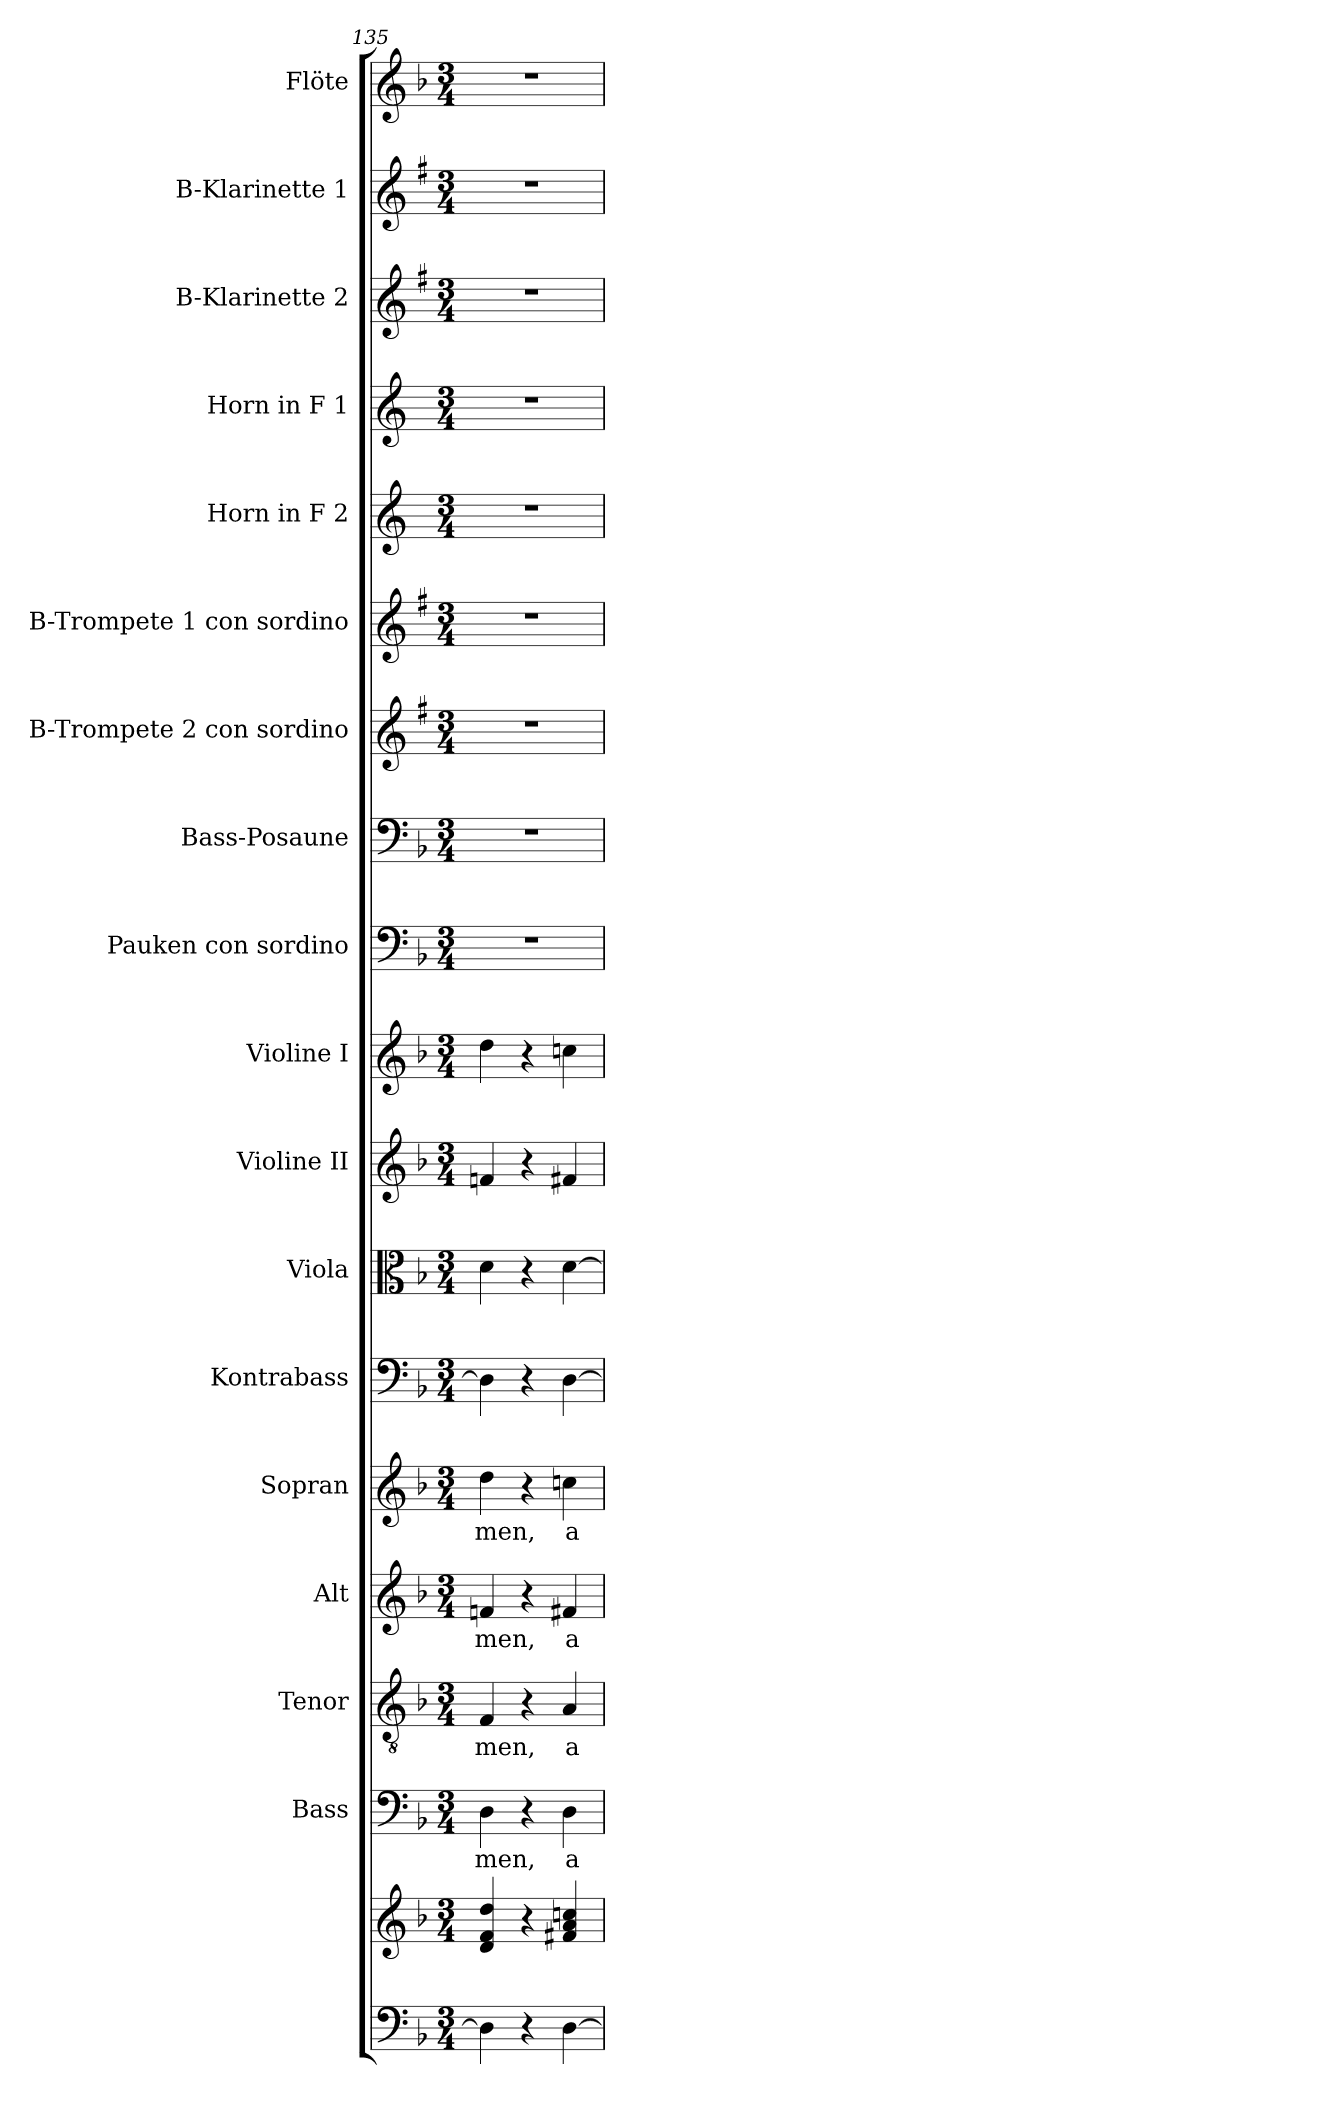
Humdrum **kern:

**kern	**kern	**kern	**text	**kern	**text	**kern	**text	**kern	**text	**kern	**kern	**kern	**kern	**kern	**kern	**kern	**kern	**kern	**kern	**kern	**kern	**kern
*part18	*part18	*part17	*part17	*part16	*part16	*part15	*part15	*part14	*part14	*part13	*part12	*part11	*part10	*part9	*part8	*part7	*part6	*part5	*part4	*part3	*part2	*part1
*staff19	*staff18	*staff17	*staff17	*staff16	*staff16	*staff15	*staff15	*staff14	*staff14	*staff13	*staff12	*staff11	*staff10	*staff9	*staff8	*staff7	*staff6	*staff5	*staff4	*staff3	*staff2	*staff1
*	*	*I"Bass	*	*I"Tenor	*	*I"Alt	*	*I"Sopran	*	*I"Kontrabass	*I"Viola	*I"Violine II	*I"Violine I	*I"Pauken con sordino	*I"Bass-Posaune	*I"B-Trompete 2 con sordino	*I"B-Trompete 1 con sordino	*I"Horn in F 2	*I"Horn in F 1	*I"B-Klarinette 2	*I"B-Klarinette 1	*I"Flöte
*	*	*I'B.	*	*I'T.	*	*I'A.	*	*I'S.	*	*I'Kb.	*I'Vla.	*I'Vl. II	*I'Vl. I	*I'Pk.	*I'B. Pos.	*I'B Trp. 2	*I'B Trp. 1	*	*	*I'B Kl. 2	*I'B Kl. 1	*I'Fl.
*clefF4	*clefG2	*clefF4	*	*clefGv2	*	*clefG2	*	*clefG2	*	*clefF4	*clefC3	*clefG2	*clefG2	*clefF4	*clefF4	*clefG2	*clefG2	*clefG2	*clefG2	*clefG2	*clefG2	*clefG2
*	*	*	*	*	*	*	*	*	*	*ITrd7c12	*	*	*	*	*	*ITrd1c2	*ITrd1c2	*ITrd4c7	*ITrd4c7	*ITrd1c2	*ITrd1c2	*
*k[b-]	*k[b-]	*k[b-]	*	*k[b-]	*	*k[b-]	*	*k[b-]	*	*k[b-]	*k[b-]	*k[b-]	*k[b-]	*k[b-]	*k[b-]	*k[b-]	*k[b-]	*k[b-]	*k[b-]	*k[b-]	*k[b-]	*k[b-]
*F:	*F:	*F:	*	*F:	*	*F:	*	*F:	*	*F:	*F:	*F:	*F:	*F:	*F:	*F:	*F:	*F:	*F:	*F:	*F:	*F:
*M3/4	*M3/4	*M3/4	*	*M3/4	*	*M3/4	*	*M3/4	*	*M3/4	*M3/4	*M3/4	*M3/4	*M3/4	*M3/4	*M3/4	*M3/4	*M3/4	*M3/4	*M3/4	*M3/4	*M3/4
=135	=135	=135	=135	=135	=135	=135	=135	=135	=135	=135	=135	=135	=135	=135	=135	=135	=135	=135	=135	=135	=135	=135
!	!	!	!LO:LY:b	!	!LO:LY:b	!	!LO:LY:b	!	!LO:LY:b	!	!	!	!	!	!	!	!	!	!	!	!	!
4D\]	4d/ 4f/ 4dd/	4D\	-men,	4F/	-men,	4fn/	-men,	4dd\	-men,	4DD\]	4d\	4fn/	4dd\	2.r	2.r	2.r	2.r	2.r	2.r	2.r	2.r	2.r
4r	4r	4r	.	4r	.	4r	.	4r	.	4r	4r	4r	4r	.	.	.	.	.	.	.	.	.
!	!	!	!LO:LY:b	!	!LO:LY:b	!	!LO:LY:b	!	!LO:LY:b	!	!	!	!	!	!	!	!	!	!	!	!	!
[4D\	4f#X/ 4a/ 4ccn/	4D\	a-	4A/	a-	4f#X/	a-	4ccn\	a-	[4DD\	[4d\	4f#X/	4ccn\	.	.	.	.	.	.	.	.	.
=	=	=	=	=	=	=	=	=	=	=	=	=	=	=	=	=	=	=	=	=	=	=
*-	*-	*-	*-	*-	*-	*-	*-	*-	*-	*-	*-	*-	*-	*-	*-	*-	*-	*-	*-	*-	*-	*-
